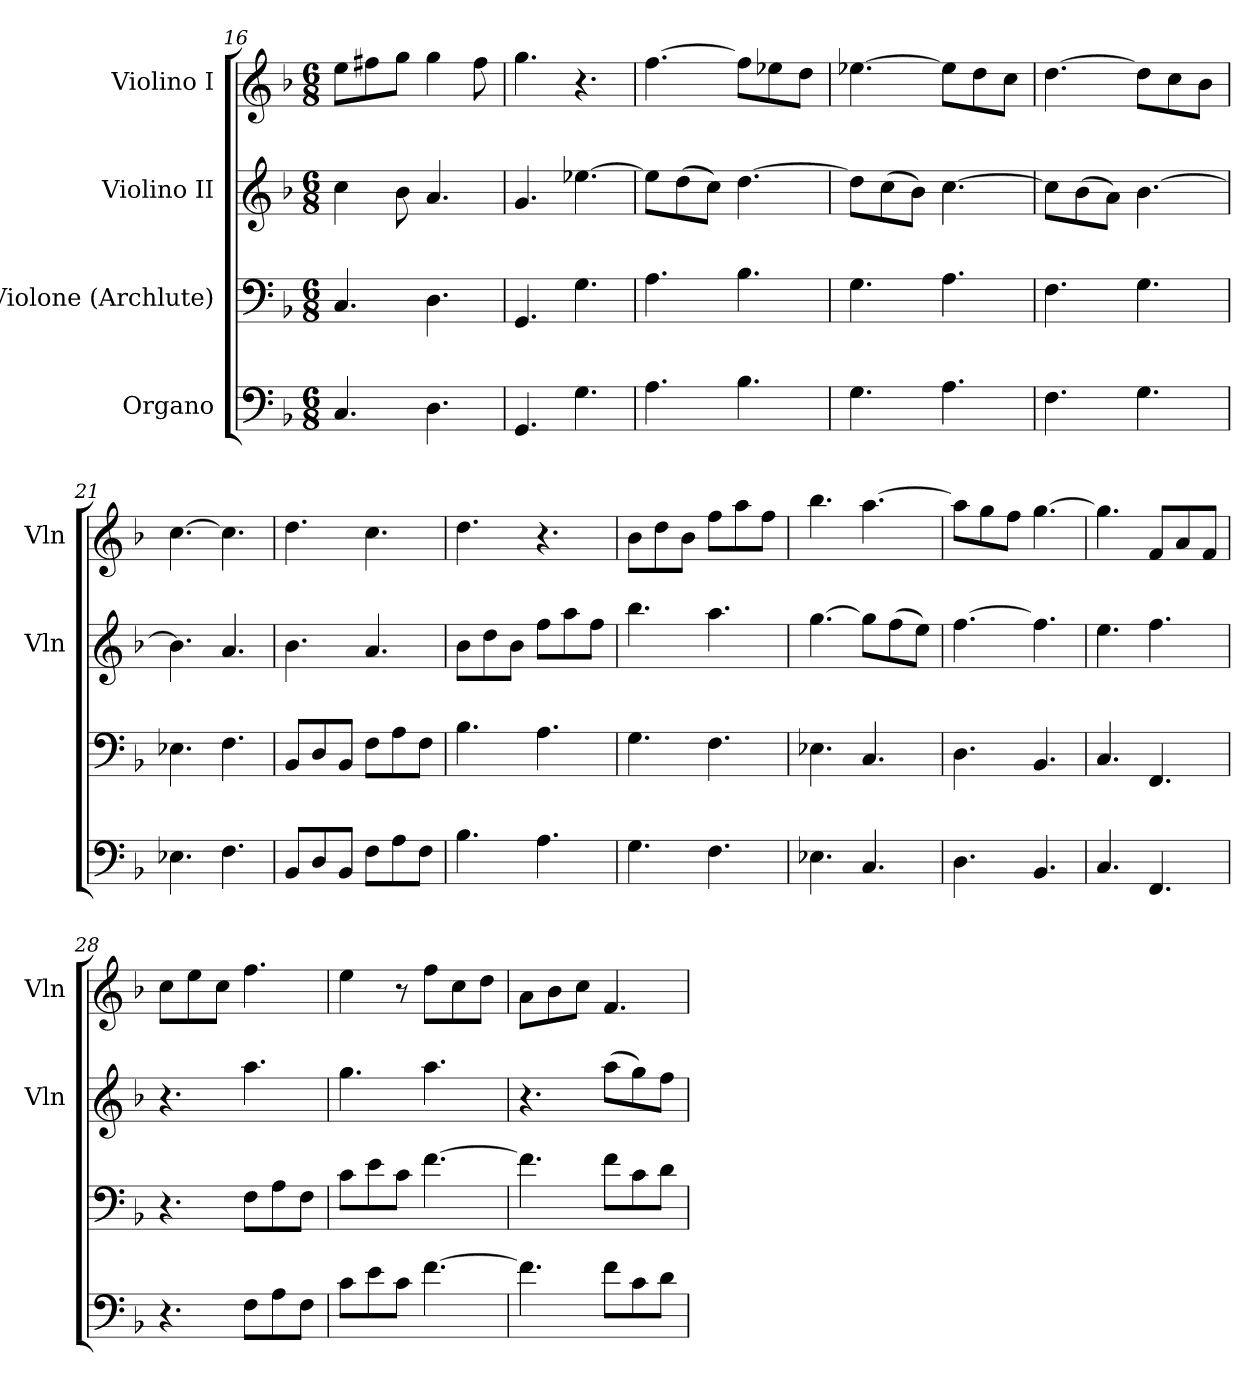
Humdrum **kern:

**kern	**kern	**kern	**kern
*part4	*part3	*part2	*part1
*staff4	*staff3	*staff2	*staff1
*I"Organo	*I"Violone (Archlute)	*I"Violino II	*I"Violino I
*	*	*I'Vln	*I'Vln
*clefF4	*clefF4	*clefG2	*clefG2
*k[b-]	*k[b-]	*k[b-]	*k[b-]
*M6/8	*M6/8	*M6/8	*M6/8
=16	=16	=16	=16
4.C/	4.C/	4cc\	8ee\L
.	.	.	8ff#X\
.	.	8b-\	8gg\J
4.D\	4.D\	4.a/	4gg\
.	.	.	8ff#\
=17	=17	=17	=17
4.GG/	4.GG/	4.g/	4.gg\
4.G\	4.G\	[4.ee-X\	4.r
=18	=18	=18	=18
4.A\	4.A\	8ee-\L]	[4.ff\
.	.	(8dd\	.
.	.	8cc\J)	.
4.B-\	4.B-\	[4.dd\	8ff\L]
.	.	.	8ee-X\
.	.	.	8dd\J
=19	=19	=19	=19
4.G\	4.G\	8dd\L]	[4.ee-X\
.	.	(8cc\	.
.	.	8b-\J)	.
4.A\	4.A\	[4.cc\	8ee-\L]
.	.	.	8dd\
.	.	.	8cc\J
=20	=20	=20	=20
4.F\	4.F\	8cc\L]	[4.dd\
.	.	(8b-\	.
.	.	8a\J)	.
4.G\	4.G\	[4.b-\	8dd\L]
.	.	.	8cc\
.	.	.	8b-\J
=21	=21	=21	=21
4.E-X\	4.E-X\	4.b-\]	[4.cc\
4.F\	4.F\	4.a/	4.cc\]
=22	=22	=22	=22
8BB-/L	8BB-/L	4.b-\	4.dd\
8D/	8D/	.	.
8BB-/J	8BB-/J	.	.
8F\L	8F\L	4.a/	4.cc\
8A\	8A\	.	.
8F\J	8F\J	.	.
=23	=23	=23	=23
4.B-\	4.B-\	8b-\L	4.dd\
.	.	8dd\	.
.	.	8b-\J	.
4.A\	4.A\	8ff\L	4.r
.	.	8aa\	.
.	.	8ff\J	.
=24	=24	=24	=24
4.G\	4.G\	4.bb-\	8b-\L
.	.	.	8dd\
.	.	.	8b-\J
4.F\	4.F\	4.aa\	8ff\L
.	.	.	8aa\
.	.	.	8ff\J
=25	=25	=25	=25
4.E-X\	4.E-X\	[4.gg\	4.bb-\
4.C/	4.C/	8gg\L]	[4.aa\
.	.	(8ff\	.
.	.	8ee\J)	.
=26	=26	=26	=26
4.D\	4.D\	[4.ff\	8aa\L]
.	.	.	8gg\
.	.	.	8ff\J
4.BB-/	4.BB-/	4.ff\]	[4.gg\
=27	=27	=27	=27
4.C/	4.C/	4.ee\	4.gg\]
4.FF/	4.FF/	4.ff\	8f/L
.	.	.	8a/
.	.	.	8f/J
=28	=28	=28	=28
4.r	4.r	4.r	8cc\L
.	.	.	8ee\
.	.	.	8cc\J
8F\L	8F\L	4.aa\	4.ff\
8A\	8A\	.	.
8F\J	8F\J	.	.
=29	=29	=29	=29
8c\L	8c\L	4.gg\	4ee\
8e\	8e\	.	.
8c\J	8c\J	.	8r
[4.f\	[4.f\	4.aa\	8ff\L
.	.	.	8cc\
.	.	.	8dd\J
=30	=30	=30	=30
4.f\]	4.f\]	4.r	8a\L
.	.	.	8b-\
.	.	.	8cc\J
8f\L	8f\L	(8aa\L	4.f/
8c\	8c\	8gg\)	.
8d\J	8d\J	8ff\J	.
=	=	=	=
*-	*-	*-	*-
